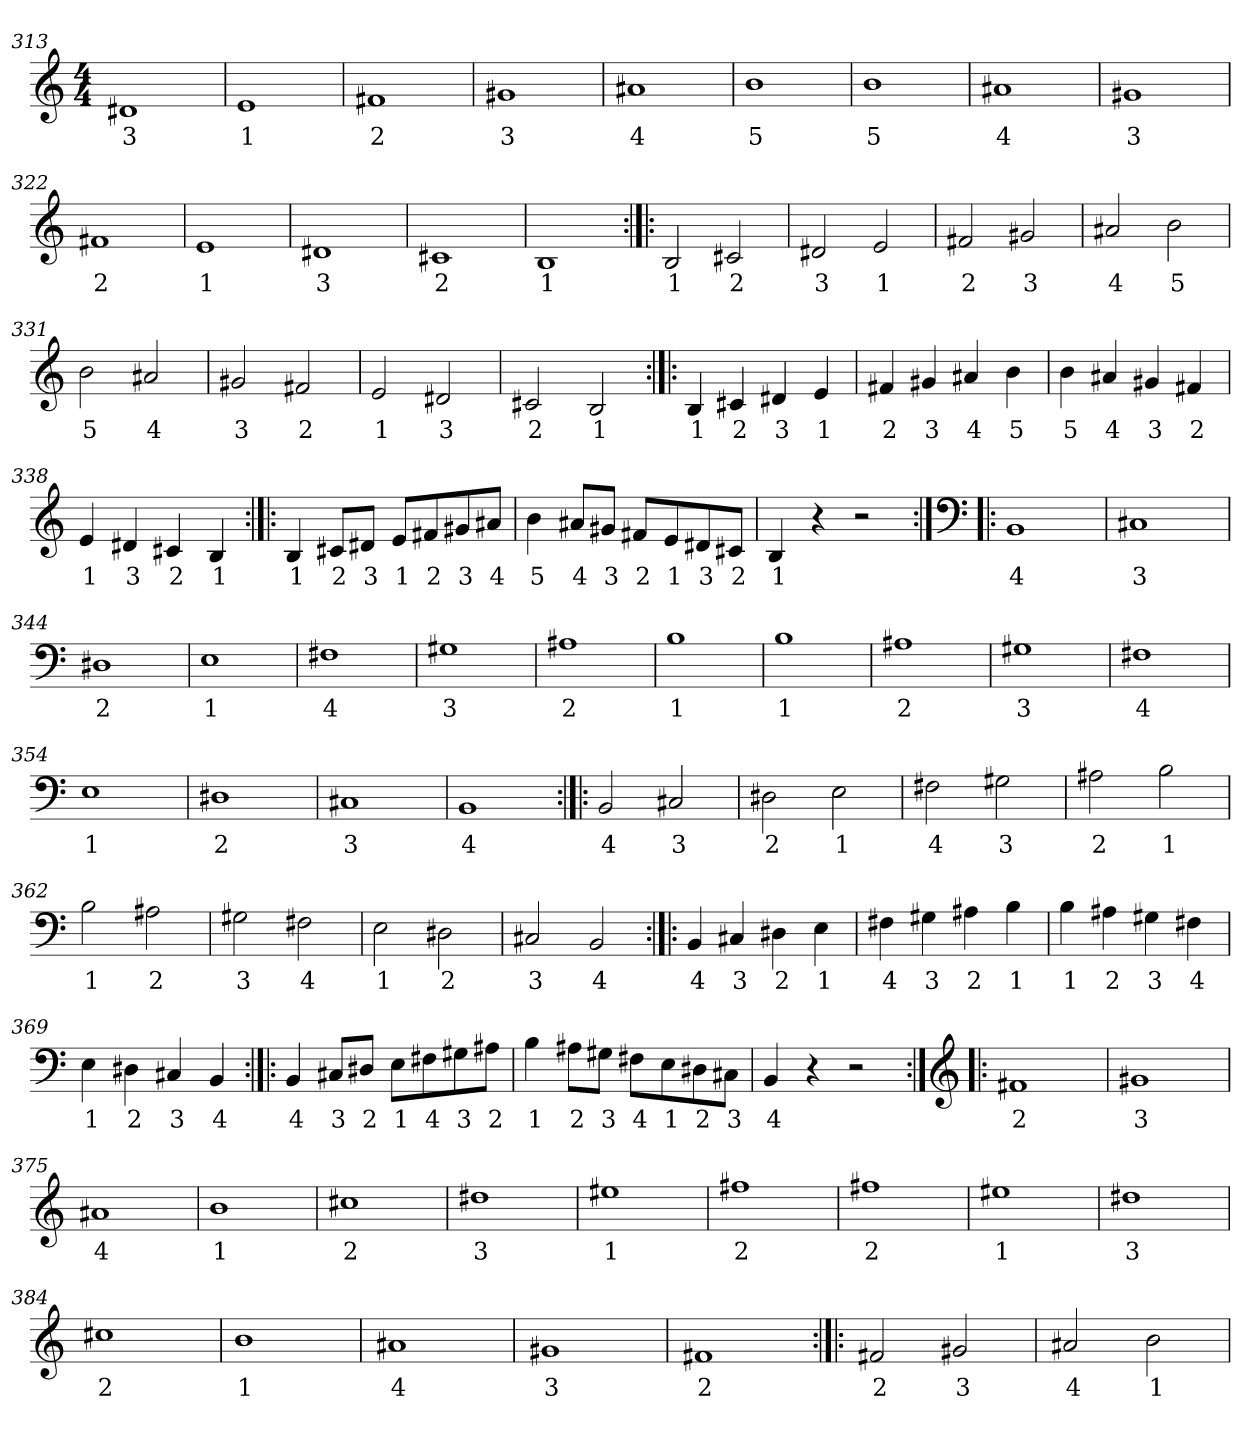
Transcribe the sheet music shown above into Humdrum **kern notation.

**kern	**text
*part1	*part1
*staff1	*staff1
*clefG2	*
*k[]	*
*C:	*
*M4/4	*
=313	=313
1d#X	3
=314	=314
1e	1
=315	=315
1f#X	2
=316	=316
1g#X	3
=317	=317
1a#X	4
=318	=318
1b	5
=319	=319
1b	5
=320	=320
1a#X	4
=321	=321
1g#X	3
=322	=322
1f#X	2
=323	=323
1e	1
=324	=324
1d#X	3
=325	=325
1c#X	2
=326	=326
1B	1
!!LO:LB:g=z
=327:|!|:	=327:|!|:
2B/	1
2c#X/	2
=328	=328
2d#X/	3
2e/	1
=329	=329
2f#X/	2
2g#X/	3
=330	=330
2a#X/	4
2b\	5
=331	=331
2b\	5
2a#X/	4
=332	=332
2g#X/	3
2f#X/	2
=333	=333
2e/	1
2d#X/	3
=334	=334
2c#X/	2
2B/	1
!!LO:LB:g=z
=335:|!|:	=335:|!|:
4B/	1
4c#X/	2
4d#X/	3
4e/	1
=336	=336
4f#X/	2
4g#X/	3
4a#X/	4
4b\	5
=337	=337
4b\	5
4a#X/	4
4g#X/	3
4f#X/	2
=338	=338
4e/	1
4d#X/	3
4c#X/	2
4B/	1
!!LO:LB:g=z
=339:|!|:	=339:|!|:
4B/	1
8c#X/L	2
8d#X/J	3
8e/L	1
8f#X/	2
8g#X/	3
8a#X/J	4
=340	=340
4b\	5
8a#X/L	4
8g#X/J	3
8f#X/L	2
8e/	1
8d#X/	3
8c#X/J	2
=341	=341
4B/	1
4r	.
2r	.
!!LO:LB:g=z
=342:|!|:	=342:|!|:
*clefF4	*
1BB	4
=343	=343
1C#X	3
=344	=344
1D#X	2
=345	=345
1E	1
=346	=346
1F#X	4
=347	=347
1G#X	3
=348	=348
1A#X	2
=349	=349
1B	1
=350	=350
1B	1
=351	=351
1A#X	2
=352	=352
1G#X	3
=353	=353
1F#X	4
=354	=354
1E	1
=355	=355
1D#X	2
=356	=356
1C#X	3
=357	=357
1BB	4
!!LO:LB:g=z
=358:|!|:	=358:|!|:
2BB/	4
2C#X/	3
=359	=359
2D#X\	2
2E\	1
=360	=360
2F#X\	4
2G#X\	3
=361	=361
2A#X\	2
2B\	1
=362	=362
2B\	1
2A#X\	2
=363	=363
2G#X\	3
2F#X\	4
=364	=364
2E\	1
2D#X\	2
=365	=365
2C#X/	3
2BB/	4
!!LO:LB:g=z
=366:|!|:	=366:|!|:
4BB/	4
4C#X/	3
4D#X\	2
4E\	1
=367	=367
4F#X\	4
4G#X\	3
4A#X\	2
4B\	1
=368	=368
4B\	1
4A#X\	2
4G#X\	3
4F#X\	4
=369	=369
4E\	1
4D#X\	2
4C#X/	3
4BB/	4
!!LO:LB:g=z
=370:|!|:	=370:|!|:
4BB/	4
8C#X/L	3
8D#X/J	2
8E\L	1
8F#X\	4
8G#X\	3
8A#X\J	2
=371	=371
4B\	1
8A#X\L	2
8G#X\J	3
8F#X\L	4
8E\	1
8D#X\	2
8C#X\J	3
=372	=372
4BB/	4
4r	.
2r	.
!!LO:PB:g=z
=373:|!|:	=373:|!|:
*clefG2	*
1f#X	2
=374	=374
1g#X	3
=375	=375
1a#X	4
=376	=376
1b	1
=377	=377
1cc#X	2
=378	=378
1dd#X	3
=379	=379
1ee#X	1
=380	=380
1ff#X	2
=381	=381
1ff#X	2
=382	=382
1ee#X	1
=383	=383
1dd#X	3
=384	=384
1cc#X	2
=385	=385
1b	1
=386	=386
1a#X	4
=387	=387
1g#X	3
=388	=388
1f#X	2
!!LO:LB:g=z
=389:|!|:	=389:|!|:
2f#X/	2
2g#X/	3
=390	=390
2a#X/	4
2b\	1
=	=
*-	*-
